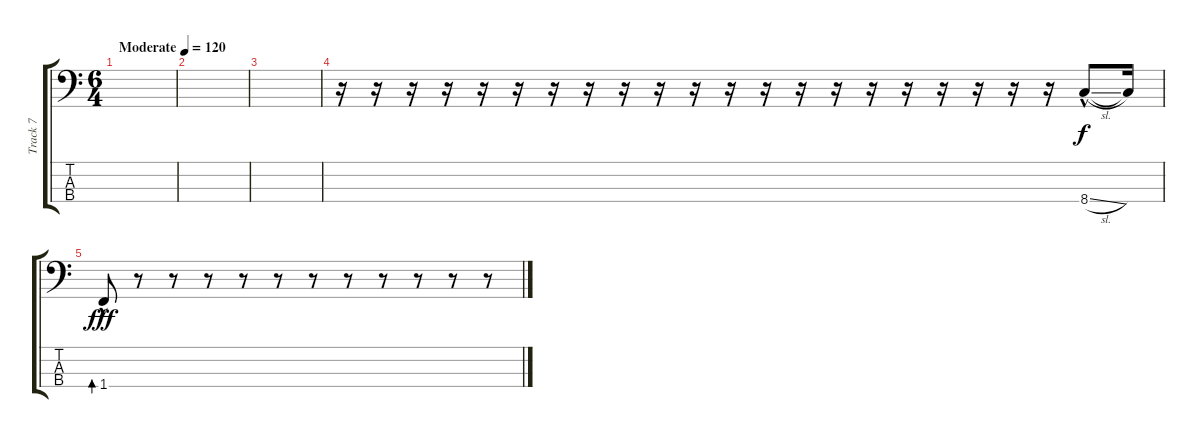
\track ("Track 7" "Track 7") {instrument electricbasspick}
\staff {score tabs}
\tuning (G2 D2 A1 E1) {hide}
\ts (6 4)
\tempo (120 "Moderate")
\clef f4
\ks c
|
|
|
r.16 r.16 r.16 r.16 r.16 r.16 r.16 r.16 r.16 r.16 r.16 r.16 r.16 r.16 r.16 r.16 r.16 r.16 r.16 r.16 r.16 8.4{sl hac}.8 8.4{t}.16{dy f} |
1.4{hac}.8{bd 30 dy fff} r.8 r.8 r.8 r.8 r.8 r.8 r.8 r.8 r.8 r.8 r.8
